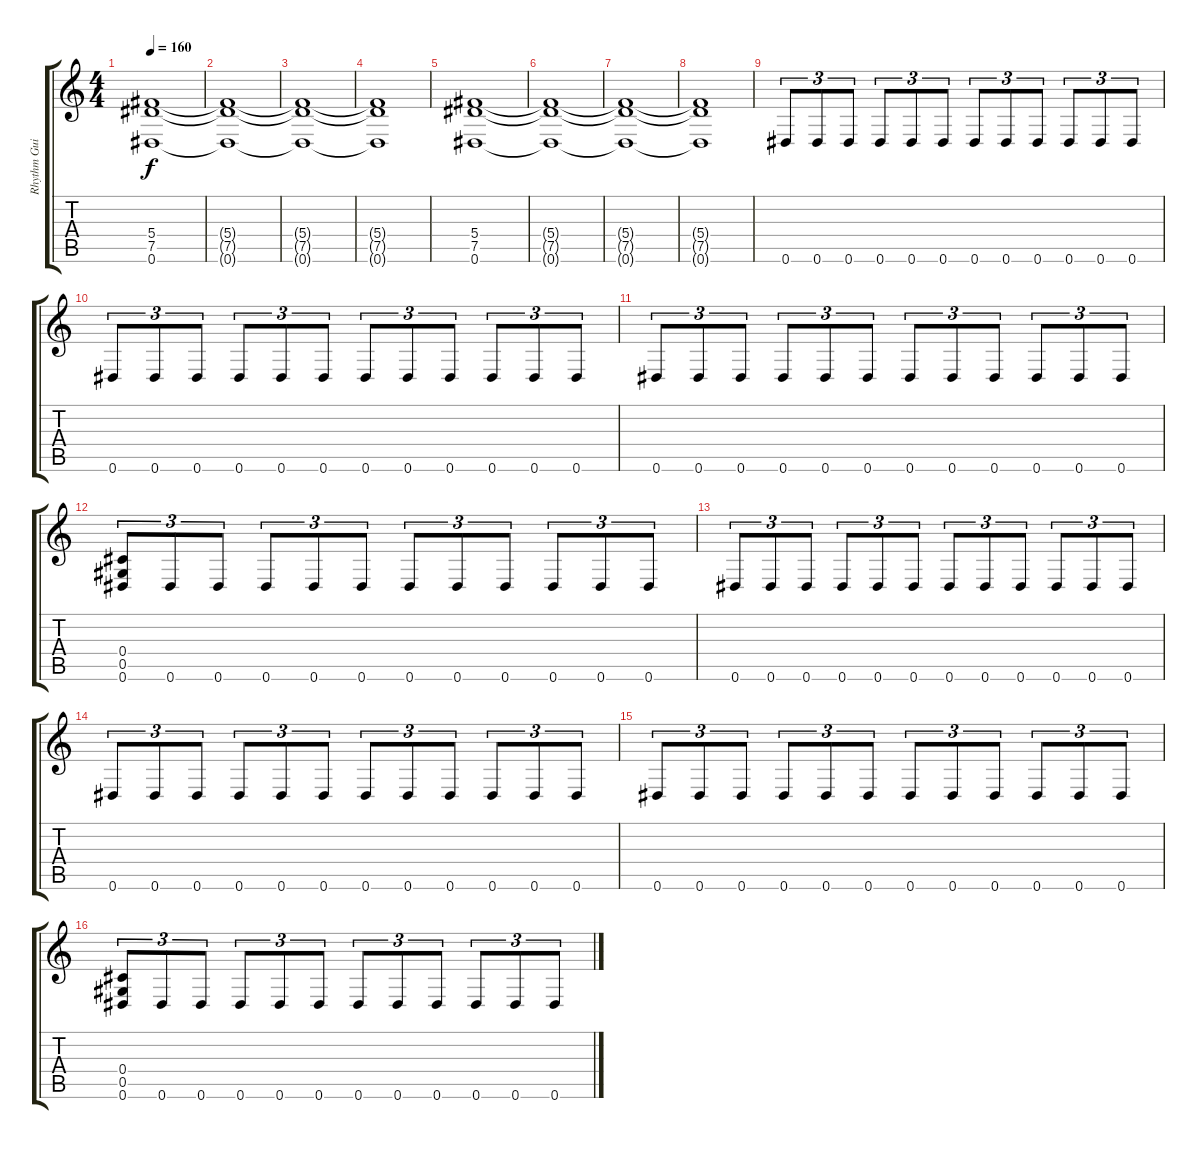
\track ("Rhythm Guitar II" "Rhythm Gui") {instrument distortionguitar}
\staff {score tabs}
\tuning (Eb4 Bb3 Gb3 Db3 Ab2 Eb2) {hide}
\ts (4 4)
\tempo 160
\clef g2
\ks c
(5.4 7.5 0.6).1{dy f} |
(5.4{t} 7.5{t} 0.6{t}).1 |
(5.4{t} 7.5{t} 0.6{t}).1 |
(5.4{t} 7.5{t} 0.6{t}).1 |
(5.4 7.5 0.6).1 |
(5.4{t} 7.5{t} 0.6{t}).1 |
(5.4{t} 7.5{t} 0.6{t}).1 |
(5.4{t} 7.5{t} 0.6{t}).1 |
0.6.8{tu (3 2)} 0.6.8{tu (3 2)} 0.6.8{tu (3 2)} 0.6.8{tu (3 2)} 0.6.8{tu (3 2)} 0.6.8{tu (3 2)} 0.6.8{tu (3 2)} 0.6.8{tu (3 2)} 0.6.8{tu (3 2)} 0.6.8{tu (3 2)} 0.6.8{tu (3 2)} 0.6.8{tu (3 2)} |
0.6.8{tu (3 2)} 0.6.8{tu (3 2)} 0.6.8{tu (3 2)} 0.6.8{tu (3 2)} 0.6.8{tu (3 2)} 0.6.8{tu (3 2)} 0.6.8{tu (3 2)} 0.6.8{tu (3 2)} 0.6.8{tu (3 2)} 0.6.8{tu (3 2)} 0.6.8{tu (3 2)} 0.6.8{tu (3 2)} |
0.6.8{tu (3 2)} 0.6.8{tu (3 2)} 0.6.8{tu (3 2)} 0.6.8{tu (3 2)} 0.6.8{tu (3 2)} 0.6.8{tu (3 2)} 0.6.8{tu (3 2)} 0.6.8{tu (3 2)} 0.6.8{tu (3 2)} 0.6.8{tu (3 2)} 0.6.8{tu (3 2)} 0.6.8{tu (3 2)} |
(0.4 0.5 0.6).8{tu (3 2)} 0.6.8{tu (3 2)} 0.6.8{tu (3 2)} 0.6.8{tu (3 2)} 0.6.8{tu (3 2)} 0.6.8{tu (3 2)} 0.6.8{tu (3 2)} 0.6.8{tu (3 2)} 0.6.8{tu (3 2)} 0.6.8{tu (3 2)} 0.6.8{tu (3 2)} 0.6.8{tu (3 2)} |
0.6.8{tu (3 2)} 0.6.8{tu (3 2)} 0.6.8{tu (3 2)} 0.6.8{tu (3 2)} 0.6.8{tu (3 2)} 0.6.8{tu (3 2)} 0.6.8{tu (3 2)} 0.6.8{tu (3 2)} 0.6.8{tu (3 2)} 0.6.8{tu (3 2)} 0.6.8{tu (3 2)} 0.6.8{tu (3 2)} |
0.6.8{tu (3 2)} 0.6.8{tu (3 2)} 0.6.8{tu (3 2)} 0.6.8{tu (3 2)} 0.6.8{tu (3 2)} 0.6.8{tu (3 2)} 0.6.8{tu (3 2)} 0.6.8{tu (3 2)} 0.6.8{tu (3 2)} 0.6.8{tu (3 2)} 0.6.8{tu (3 2)} 0.6.8{tu (3 2)} |
0.6.8{tu (3 2)} 0.6.8{tu (3 2)} 0.6.8{tu (3 2)} 0.6.8{tu (3 2)} 0.6.8{tu (3 2)} 0.6.8{tu (3 2)} 0.6.8{tu (3 2)} 0.6.8{tu (3 2)} 0.6.8{tu (3 2)} 0.6.8{tu (3 2)} 0.6.8{tu (3 2)} 0.6.8{tu (3 2)} |
(0.4 0.5 0.6).8{tu (3 2)} 0.6.8{tu (3 2)} 0.6.8{tu (3 2)} 0.6.8{tu (3 2)} 0.6.8{tu (3 2)} 0.6.8{tu (3 2)} 0.6.8{tu (3 2)} 0.6.8{tu (3 2)} 0.6.8{tu (3 2)} 0.6.8{tu (3 2)} 0.6.8{tu (3 2)} 0.6.8{tu (3 2)}
